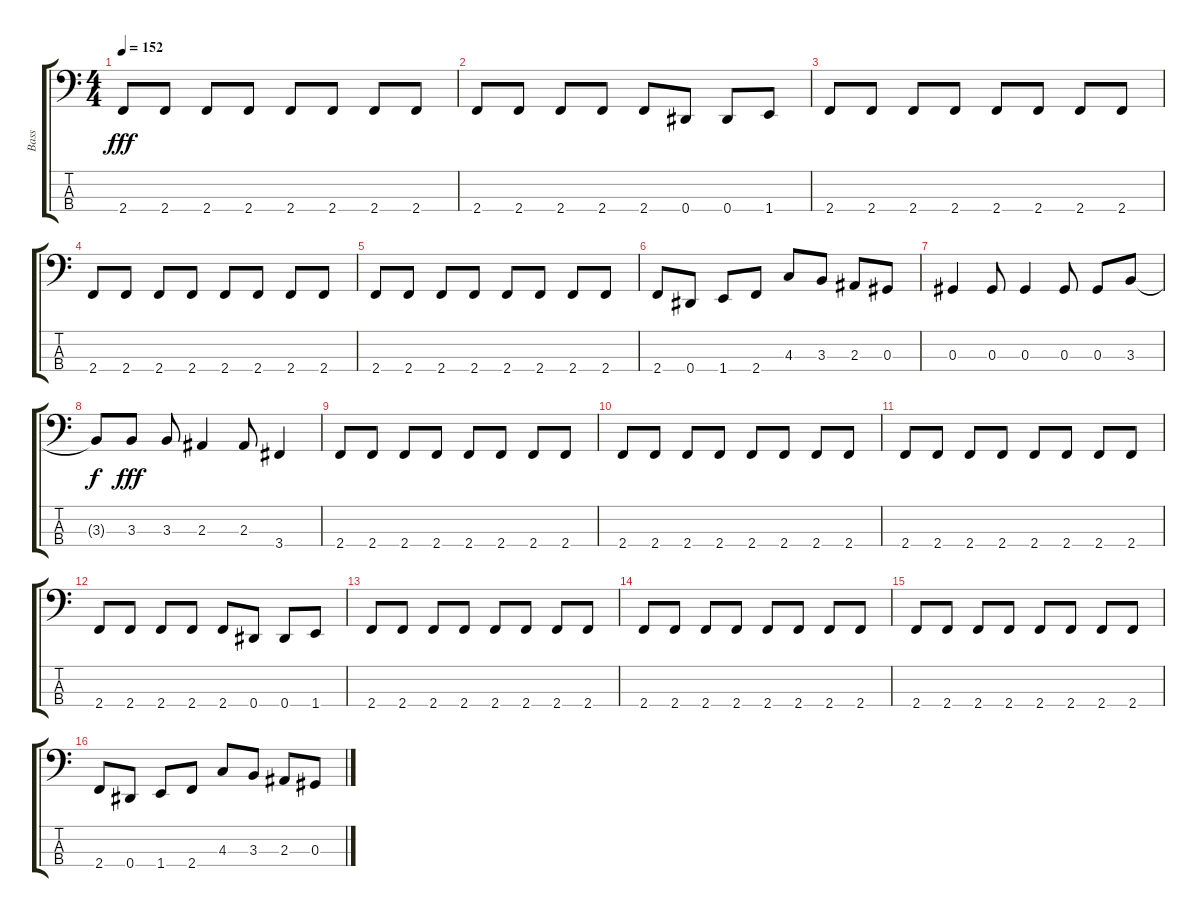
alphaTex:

\track ("Bass" "Bass") {instrument electricbassfinger}
\staff {score tabs}
\tuning (Gb2 Db2 Ab1 Eb1) {hide}
\ts (4 4)
\tempo 152
\clef f4
\ks c
2.4.8{dy fff} 2.4.8 2.4.8 2.4.8 2.4.8 2.4.8 2.4.8 2.4.8 |
2.4.8 2.4.8 2.4.8 2.4.8 2.4.8 0.4.8 0.4.8 1.4.8 |
2.4.8 2.4.8 2.4.8 2.4.8 2.4.8 2.4.8 2.4.8 2.4.8 |
2.4.8 2.4.8 2.4.8 2.4.8 2.4.8 2.4.8 2.4.8 2.4.8 |
2.4.8 2.4.8 2.4.8 2.4.8 2.4.8 2.4.8 2.4.8 2.4.8 |
2.4.8 0.4.8 1.4.8 2.4.8 4.3.8 3.3.8 2.3.8 0.3.8 |
0.3.4 0.3.8 0.3.4 0.3.8 0.3.8 3.3.8 |
3.3{t}.8{dy f} 3.3.8{dy fff} 3.3.8 2.3.4 2.3.8 3.4.4 |
2.4.8 2.4.8 2.4.8 2.4.8 2.4.8 2.4.8 2.4.8 2.4.8 |
2.4.8 2.4.8 2.4.8 2.4.8 2.4.8 2.4.8 2.4.8 2.4.8 |
2.4.8 2.4.8 2.4.8 2.4.8 2.4.8 2.4.8 2.4.8 2.4.8 |
2.4.8 2.4.8 2.4.8 2.4.8 2.4.8 0.4.8 0.4.8 1.4.8 |
2.4.8 2.4.8 2.4.8 2.4.8 2.4.8 2.4.8 2.4.8 2.4.8 |
2.4.8 2.4.8 2.4.8 2.4.8 2.4.8 2.4.8 2.4.8 2.4.8 |
2.4.8 2.4.8 2.4.8 2.4.8 2.4.8 2.4.8 2.4.8 2.4.8 |
2.4.8 0.4.8 1.4.8 2.4.8 4.3.8 3.3.8 2.3.8 0.3.8
